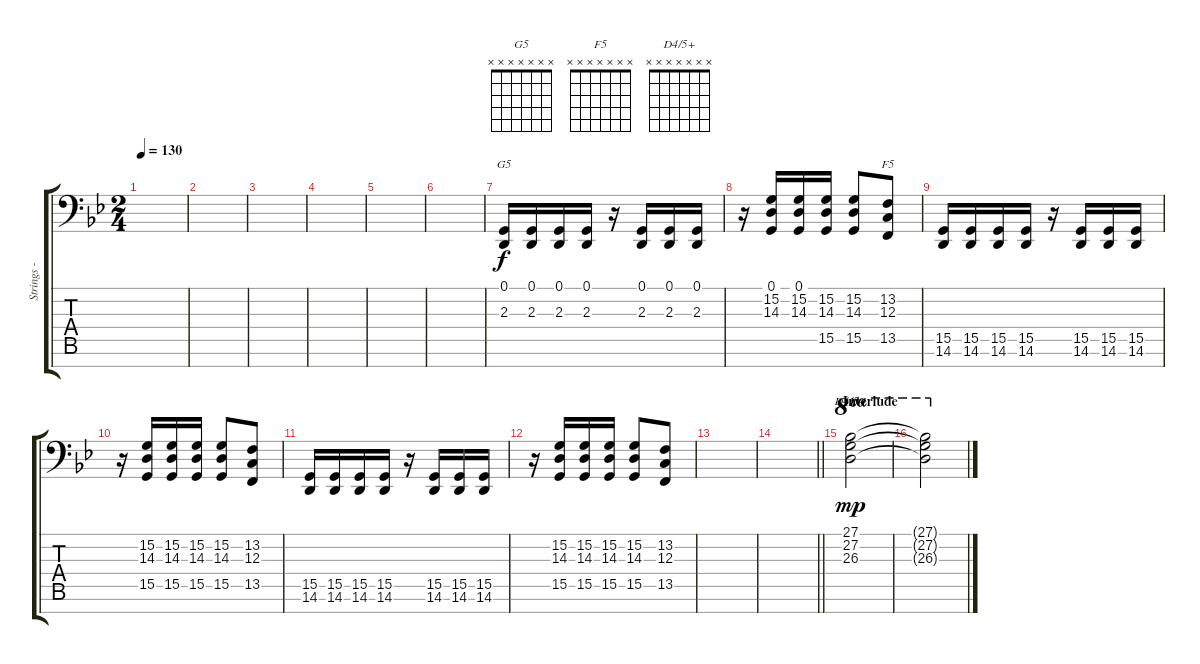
\track ("Strings - Bass" "Strings - ") {instrument stringensemble1}
\staff {score tabs}
\tuning (G2 E2 C2 G1 E1 C1 G0) {hide}
\chord ("G5" x x x x x x x)
\chord ("F5" x x x x x x x)
\chord ("D4/5+" x x x x x x x)
\ts (2 4)
\tempo 130
\clef f4
\ks gminor
|
|
|
|
|
|
(0.1 2.3).16{ch "G5"} (0.1 2.3).16 (0.1 2.3).16 (0.1 2.3).16 r.16 (0.1 2.3).16 (0.1 2.3).16 (0.1 2.3).16 |
r.16 (0.1 15.2 14.3).16 (0.1 15.2 14.3).16 (15.2 14.3 15.5).16 (15.2 14.3 15.5).8 (13.2 12.3 13.5).8{ch "F5"} |
(15.5 14.6).16 (15.5 14.6).16 (15.5 14.6).16 (15.5 14.6).16 r.16 (15.5 14.6).16 (15.5 14.6).16 (15.5 14.6).16 |
r.16 (15.2 14.3 15.5).16 (15.2 14.3 15.5).16 (15.2 14.3 15.5).16 (15.2 14.3 15.5).8 (13.2 12.3 13.5).8 |
(15.5 14.6).16 (15.5 14.6).16 (15.5 14.6).16 (15.5 14.6).16 r.16 (15.5 14.6).16 (15.5 14.6).16 (15.5 14.6).16 |
r.16 (15.2 14.3 15.5).16 (15.2 14.3 15.5).16 (15.2 14.3 15.5).16 (15.2 14.3 15.5).8 (13.2 12.3 13.5).8 |
|
\barLineRight lightlight
|
\section ("" "Interlude")
(27.1 27.2 26.3).2{ch "D4/5+" ot 8va dy mp} |
(27.1{t} 27.2{t} 26.3{t}).2{ot 8va}
